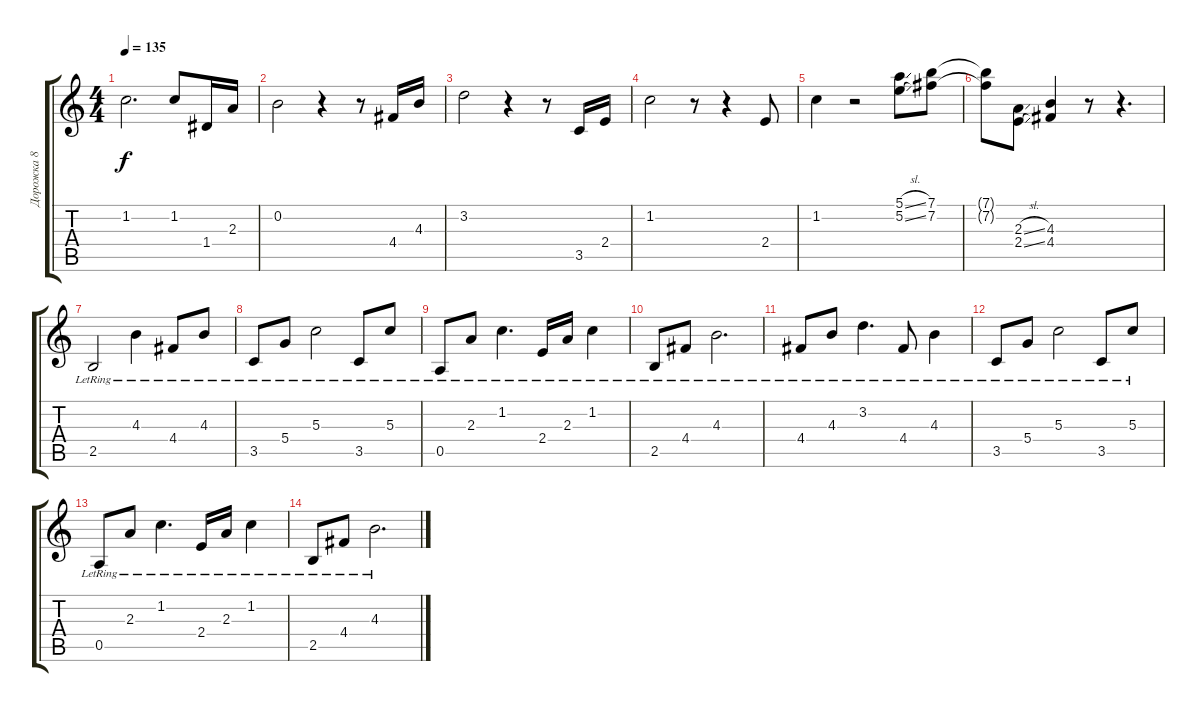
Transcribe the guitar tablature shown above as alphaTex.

\track ("Дорожка 8" "Дорожка 8") {instrument electricguitarclean}
\staff {score tabs}
\tuning (E4 B3 G3 D3 A2 E2) {hide}
\ts (4 4)
\tempo 135
\clef g2
\ks c
1.2.2{d dy f} 1.2.8 1.4.16 2.3.16 |
0.2.2 r.4 r.8 4.4.16 4.3.16 |
3.2.2 r.4 r.8 3.5.16 2.4.16 |
1.2.2 r.8 r.4 2.4.8 |
1.2.4 r.2 (5.1{sl} 5.2{sl}).8 (7.1 7.2).8 |
(7.1{t} 7.2{t}).8 (2.3{sl} 2.4{sl}).8 (4.3 4.4).4 r.8 r.4{d} |
2.5{lr}.2 4.3{lr}.4 4.4{lr}.8 4.3{lr}.8 |
3.5{lr}.8 5.4{lr}.8 5.3{lr}.2 3.5{lr}.8 5.3{lr}.8 |
0.5{lr}.8 2.3{lr}.8 1.2{lr}.4{d} 2.4{lr}.16 2.3{lr}.16 1.2{lr}.4 |
2.5{lr}.8 4.4{lr}.8 4.3{lr}.2{d} |
4.4{lr}.8 4.3{lr}.8 3.2{lr}.4{d} 4.4{lr}.8 4.3{lr}.4 |
3.5{lr}.8 5.4{lr}.8 5.3{lr}.2 3.5{lr}.8 5.3{lr}.8 |
0.5{lr}.8 2.3{lr}.8 1.2{lr}.4{d} 2.4{lr}.16 2.3{lr}.16 1.2{lr}.4 |
2.5{lr}.8 4.4{lr}.8 4.3{lr}.2{d}
